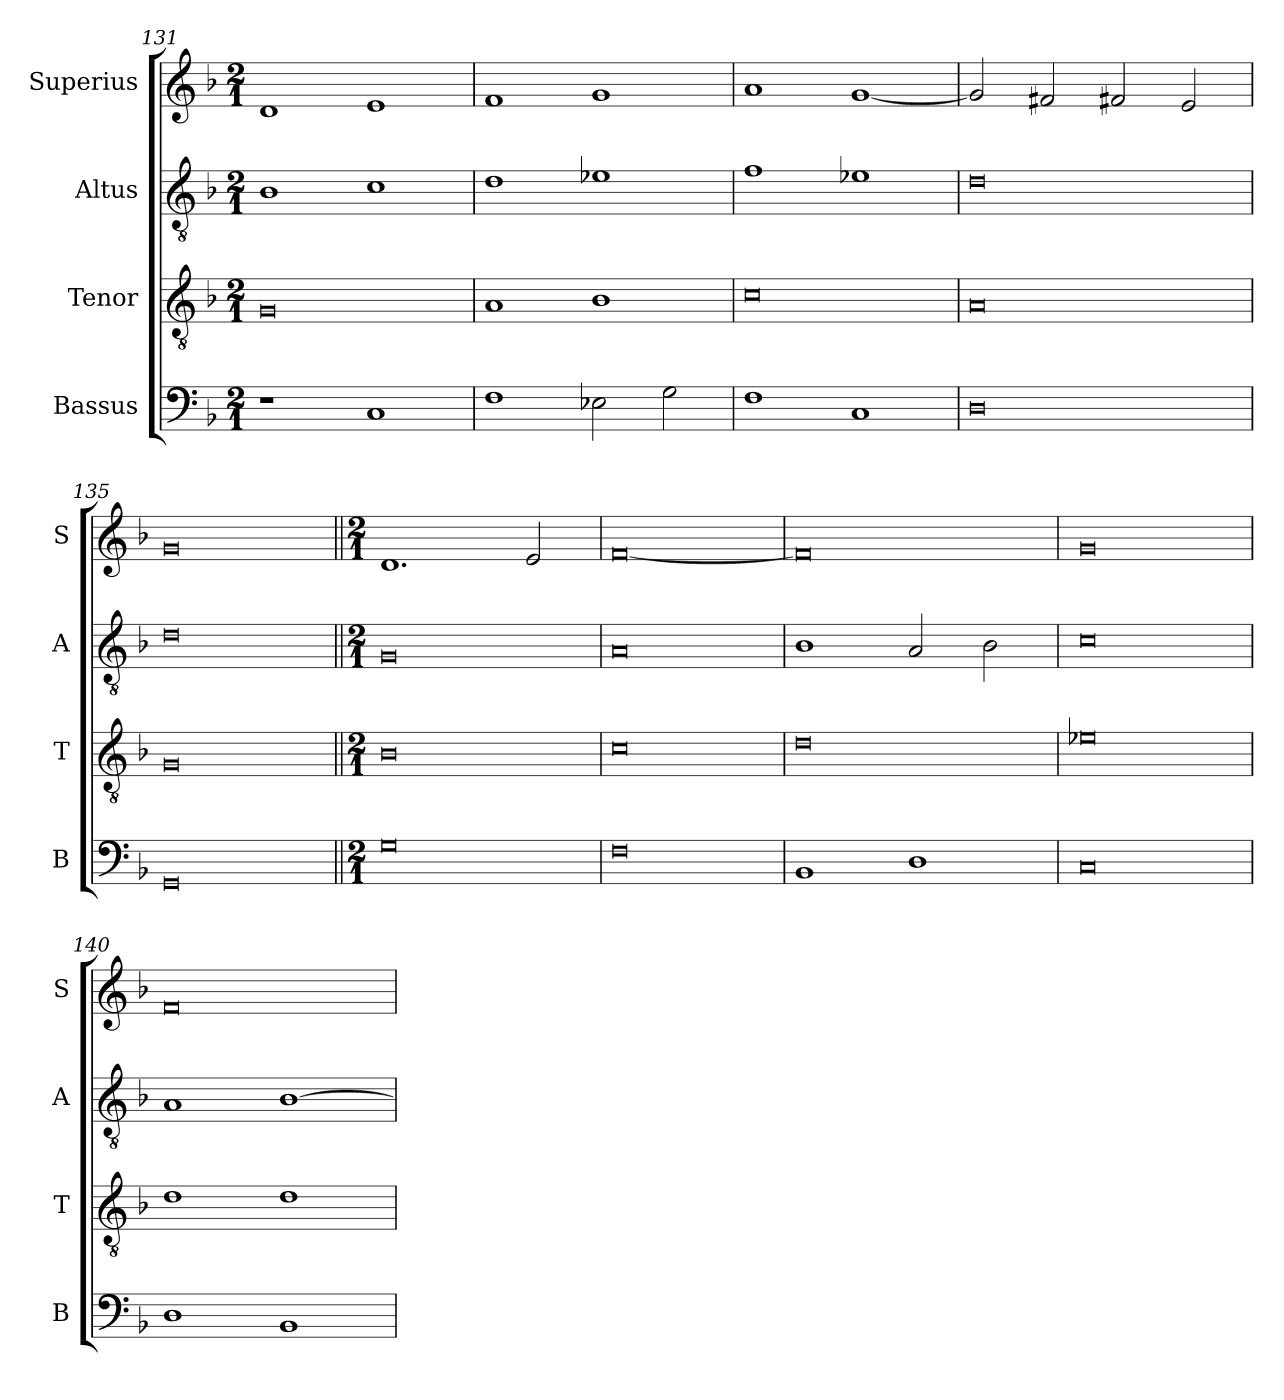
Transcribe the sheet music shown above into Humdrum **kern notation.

**kern	**kern	**kern	**kern
*part4	*part3	*part2	*part1
*staff4	*staff3	*staff2	*staff1
*I"Bassus	*I"Tenor	*I"Altus	*I"Superius
*I'B	*I'T	*I'A	*I'S
*clefF4	*clefGv2	*clefGv2	*clefG2
*k[b-]	*k[b-]	*k[b-]	*k[b-]
*M2/1	*M2/1	*M2/1	*M2/1
=131	=131	=131	=131
1r	0G	1B-	1d
1C	.	1c	1e
=132	=132	=132	=132
1F	1A	1d	1f
2E-X\	1B-	1e-X	1g
2G\	.	.	.
=133	=133	=133	=133
1F	0c	1f	1a
1C	.	1e-X	[1g
=134	=134	=134	=134
0D	0A	0d	2g/]
.	.	.	2f#X/
.	.	.	2f#X/
.	.	.	2e/
=135	=135	=135	=135
0GG	0G	0d	0g
!!LO:LB:g=z
=136||	=136||	=136||	=136||
*M2/1	*M2/1	*M2/1	*M2/1
0G	0B-	0G	1.d
.	.	.	2e/
=137	=137	=137	=137
0F	0c	0A	[0f
=138	=138	=138	=138
1BB-	0d	1B-	0f]
1D	.	2A/	.
.	.	2B-\	.
=139	=139	=139	=139
0C	0e-X	0c	0g
=140	=140	=140	=140
1D	1d	1A	0f
1BB-	1d	[1B-	.
=	=	=	=
*-	*-	*-	*-
